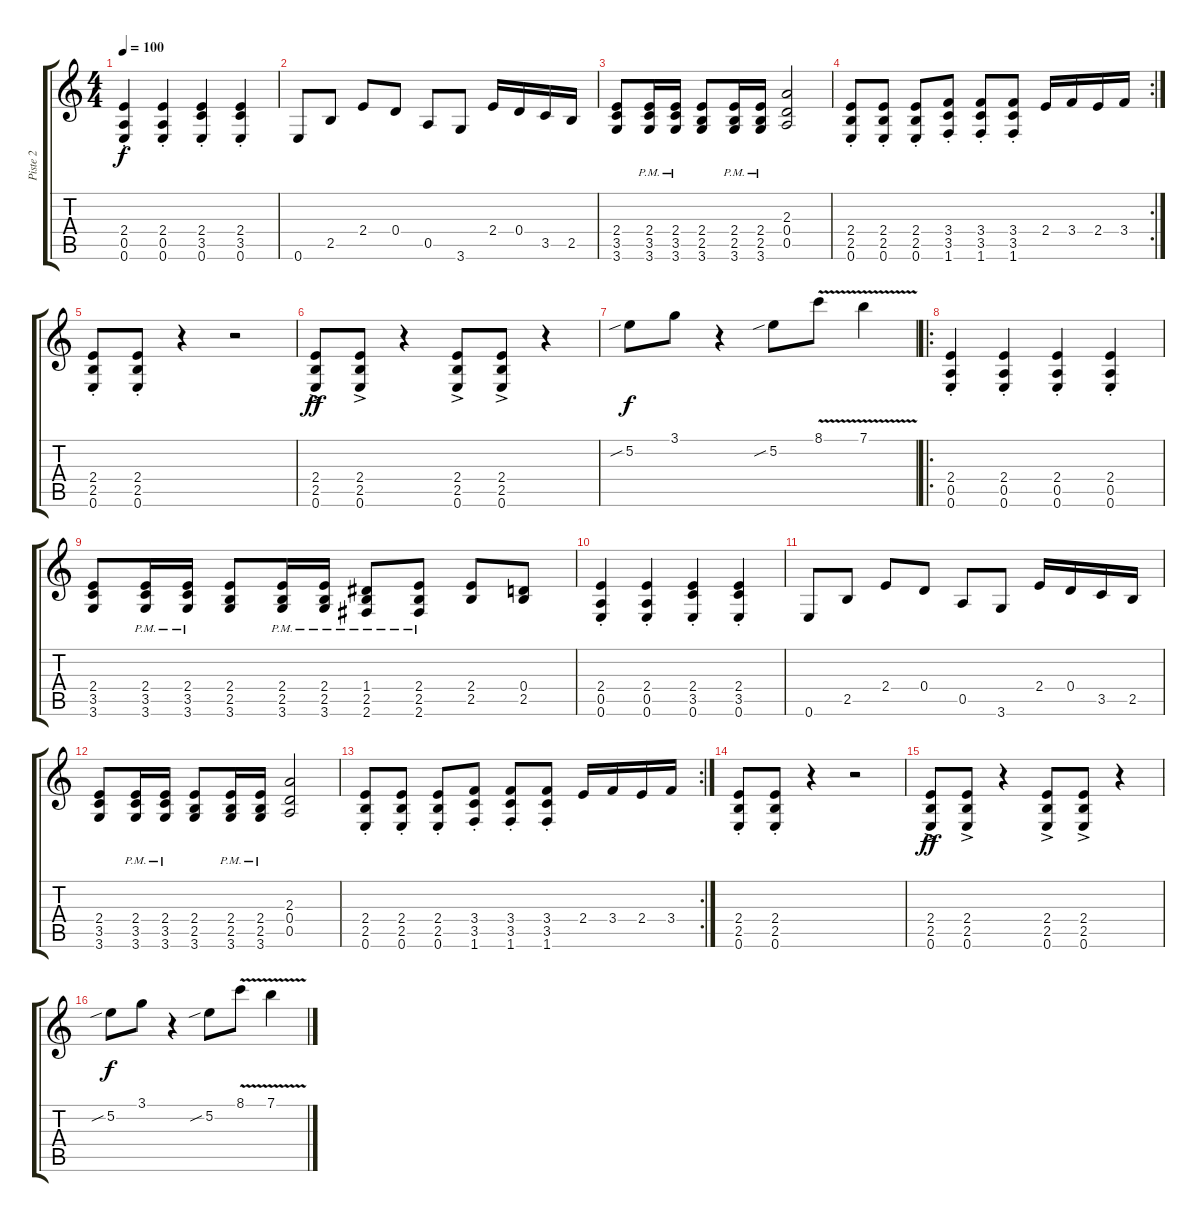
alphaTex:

\track ("Piste 2" "Piste 2") {instrument acousticguitarsteel}
\staff {score tabs}
\tuning (E4 B3 G3 D3 A2 E2) {hide}
\ts (4 4)
\tempo 100
\clef g2
\ks c
(2.4{st} 0.5{st} 0.6{st}).4{dy f} (2.4{st} 0.5{st} 0.6{st}).4 (2.4{st} 3.5{st} 0.6{st}).4 (2.4{st} 3.5{st} 0.6{st}).4 |
0.6.8 2.5.8 2.4.8 0.4.8 0.5.8 3.6.8 2.4.16 0.4.16 3.5.16 2.5.16 |
(2.4 3.5 3.6).8 (2.4{pm} 3.5{pm} 3.6{pm}).16 (2.4{pm} 3.5{pm} 3.6{pm}).16 (2.4 2.5 3.6).8 (2.4{pm} 2.5{pm} 3.6{pm}).16 (2.4{pm} 2.5{pm} 3.6{pm}).16 (2.3 0.4 0.5).2 |
\rc 2
(2.4{st} 2.5{st} 0.6{st}).8 (2.4{st} 2.5{st} 0.6{st}).8 (2.4{st} 2.5{st} 0.6{st}).8 (3.4{st} 3.5{st} 1.6{st}).8 (3.4{st} 3.5{st} 1.6{st}).8 (3.4{st} 3.5{st} 1.6{st}).8 2.4.16 3.4.16 2.4.16 3.4.16 |
(2.4{st} 2.5{st} 0.6{st}).8 (2.4{st} 2.5{st} 0.6{st}).8 r.4 r.2 |
(2.4{ac} 2.5{ac} 0.6{ac}).8{dy ff} (2.4{ac} 2.5{ac} 0.6{ac}).8 r.4 (2.4{ac} 2.5{ac} 0.6{ac}).8 (2.4{ac} 2.5{ac} 0.6{ac}).8 r.4 |
5.2{sib}.8{dy f} 3.1.8 r.4 5.2{sib}.8 8.1{v}.8 7.1{v}.4 |
\ro
(2.4{st} 0.5{st} 0.6{st}).4{volume 11 instrument distortionguitar} (2.4{st} 0.5{st} 0.6{st}).4 (2.4{st} 0.5{st} 0.6{st}).4 (2.4{st} 0.5{st} 0.6{st}).4 |
(2.4 3.5 3.6).8 (2.4{pm} 3.5{pm} 3.6{pm}).16 (2.4{pm} 3.5{pm} 3.6{pm}).16 (2.4 2.5 3.6).8 (2.4{pm} 2.5{pm} 3.6{pm}).16 (2.4{pm} 2.5{pm} 3.6{pm}).16 (1.4{pm} 2.5{pm} 2.6{pm}).8 (2.4{pm} 2.5{pm} 2.6{pm}).8 (2.4 2.5).8 (0.4 2.5).8 |
(2.4{st} 0.5{st} 0.6{st}).4 (2.4{st} 0.5{st} 0.6{st}).4 (2.4{st} 3.5{st} 0.6{st}).4 (2.4{st} 3.5{st} 0.6{st}).4 |
0.6.8 2.5.8 2.4.8 0.4.8 0.5.8 3.6.8 2.4.16 0.4.16 3.5.16 2.5.16 |
(2.4 3.5 3.6).8 (2.4{pm} 3.5{pm} 3.6{pm}).16 (2.4{pm} 3.5{pm} 3.6{pm}).16 (2.4 2.5 3.6).8 (2.4{pm} 2.5{pm} 3.6{pm}).16 (2.4{pm} 2.5{pm} 3.6{pm}).16 (2.3 0.4 0.5).2 |
\rc 2
(2.4{st} 2.5{st} 0.6{st}).8 (2.4{st} 2.5{st} 0.6{st}).8 (2.4{st} 2.5{st} 0.6{st}).8 (3.4{st} 3.5{st} 1.6{st}).8 (3.4{st} 3.5{st} 1.6{st}).8 (3.4{st} 3.5{st} 1.6{st}).8 2.4.16 3.4.16 2.4.16 3.4.16 |
(2.4{st} 2.5{st} 0.6{st}).8 (2.4{st} 2.5{st} 0.6{st}).8 r.4 r.2 |
(2.4{ac} 2.5{ac} 0.6{ac}).8{dy ff} (2.4{ac} 2.5{ac} 0.6{ac}).8 r.4 (2.4{ac} 2.5{ac} 0.6{ac}).8 (2.4{ac} 2.5{ac} 0.6{ac}).8 r.4 |
5.2{sib}.8{dy f} 3.1.8 r.4 5.2{sib}.8 8.1{v}.8 7.1{v}.4
